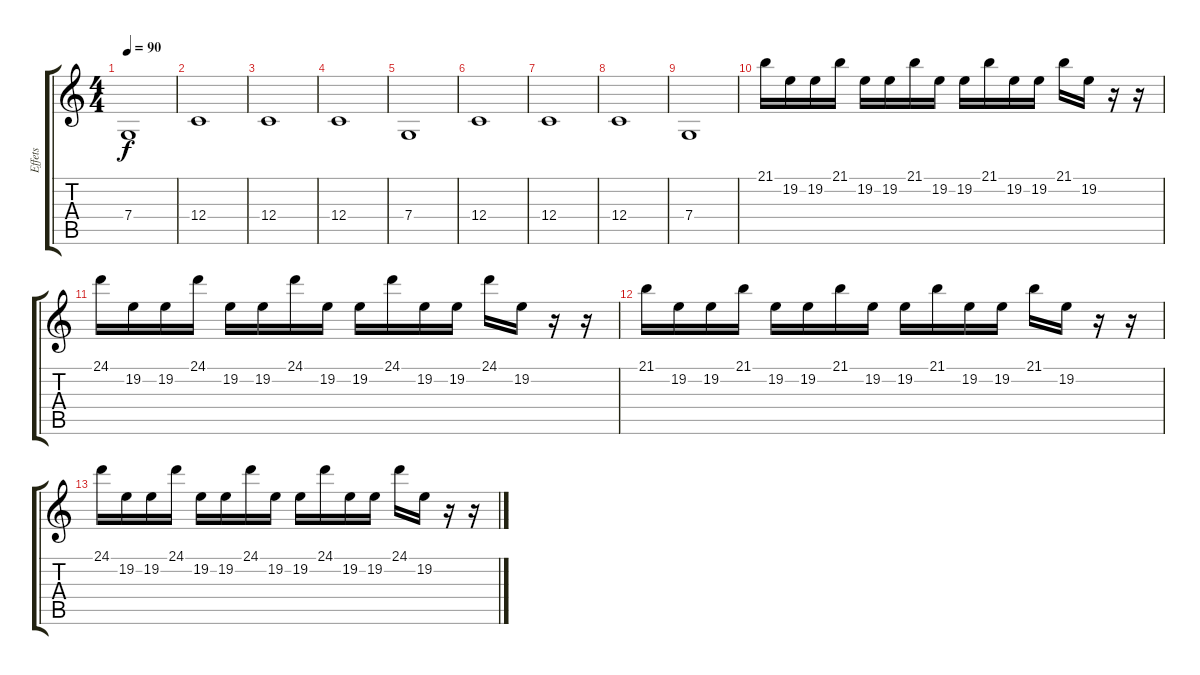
\track ("Effets" "Effets") {instrument synthstrings2}
\staff {score tabs}
\tuning (D4 A3 F3 C3 G2 C2) {hide}
\ts (4 4)
\tempo 90
\clef g2
\ks c
7.4.1{dy f} |
12.4.1{volume 12 instrument synthstrings2} |
12.4.1 |
12.4.1 |
7.4.1 |
12.4.1{volume 12 instrument synthstrings2} |
12.4.1 |
12.4.1 |
7.4.1 |
21.1.16{volume 8 instrument altosax} 19.2.16 19.2.16 21.1.16 19.2.16 19.2.16 21.1.16 19.2.16 19.2.16 21.1.16 19.2.16 19.2.16 21.1.16 19.2.16 r.16 r.16 |
24.1.16{volume 8 instrument altosax} 19.2.16 19.2.16 24.1.16 19.2.16 19.2.16 24.1.16 19.2.16 19.2.16 24.1.16 19.2.16 19.2.16 24.1.16 19.2.16 r.16 r.16 |
21.1.16{volume 8 instrument altosax} 19.2.16 19.2.16 21.1.16 19.2.16 19.2.16 21.1.16 19.2.16 19.2.16 21.1.16 19.2.16 19.2.16 21.1.16 19.2.16 r.16 r.16 |
24.1.16{volume 8 instrument altosax} 19.2.16 19.2.16 24.1.16 19.2.16 19.2.16 24.1.16 19.2.16 19.2.16 24.1.16 19.2.16 19.2.16 24.1.16 19.2.16 r.16 r.16
